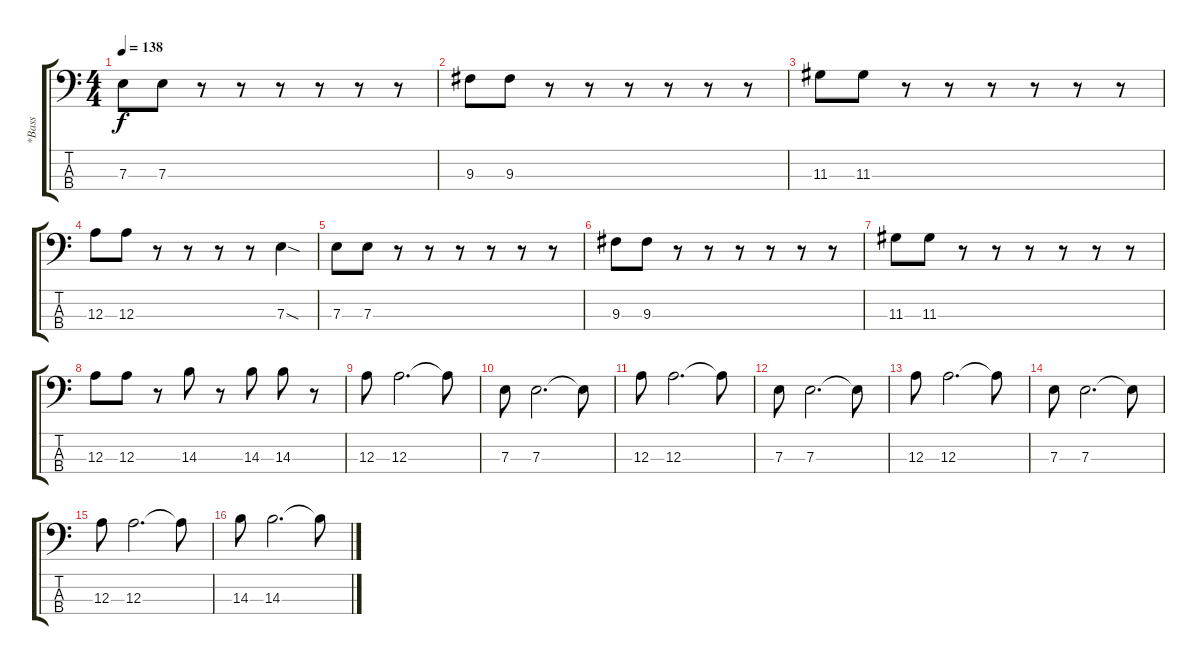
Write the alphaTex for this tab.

\track ("*Bass" "*Bass") {instrument electricbassfinger}
\staff {score tabs}
\tuning (G2 D2 A1 E1) {hide}
\ts (4 4)
\tempo 138
\clef f4
\ks c
7.3.8{dy f} 7.3.8 r.8 r.8 r.8 r.8 r.8 r.8 |
9.3.8 9.3.8 r.8 r.8 r.8 r.8 r.8 r.8 |
11.3.8 11.3.8 r.8 r.8 r.8 r.8 r.8 r.8 |
12.3.8 12.3.8 r.8 r.8 r.8 r.8 7.3{sod}.4 |
7.3.8 7.3.8 r.8 r.8 r.8 r.8 r.8 r.8 |
9.3.8 9.3.8 r.8 r.8 r.8 r.8 r.8 r.8 |
11.3.8 11.3.8 r.8 r.8 r.8 r.8 r.8 r.8 |
12.3.8 12.3.8 r.8 14.3.8 r.8 14.3.8 14.3.8 r.8 |
12.3.8 12.3.2{d} 12.3{t}.8 |
7.3.8 7.3.2{d} 7.3{t}.8 |
12.3.8 12.3.2{d} 12.3{t}.8 |
7.3.8 7.3.2{d} 7.3{t}.8 |
12.3.8 12.3.2{d} 12.3{t}.8 |
7.3.8 7.3.2{d} 7.3{t}.8 |
12.3.8 12.3.2{d} 12.3{t}.8 |
14.3.8 14.3.2{d} 14.3{t}.8
